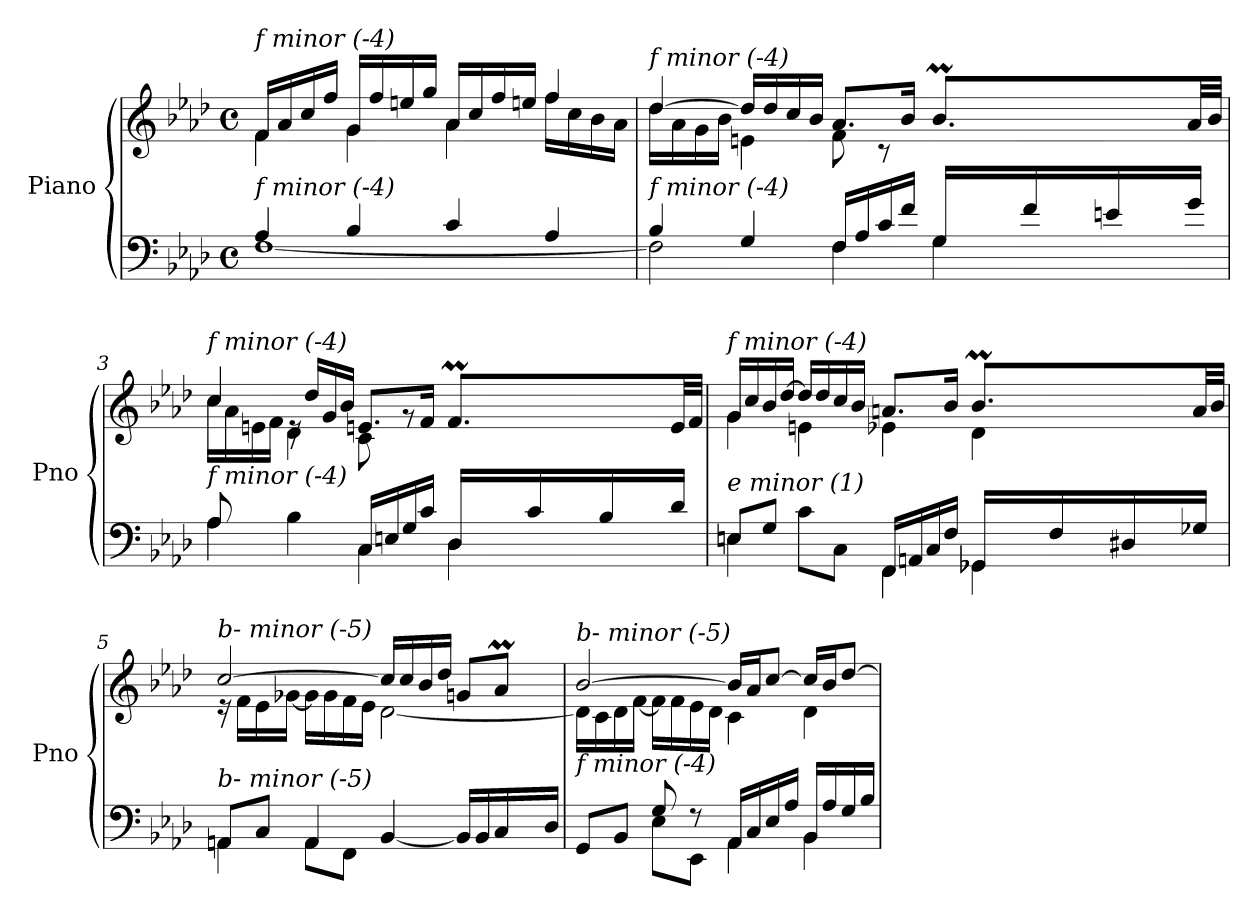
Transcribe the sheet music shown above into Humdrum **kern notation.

**kern	**kern
*part1	*part1
*staff2	*staff1
*I"Piano	*
*I'Pno	*
*clefF4	*clefG2
*k[b-e-a-d-]	*k[b-e-a-d-]
*M4/4	*M4/4
*met(c)	*met(c)
=1	=1
*^	*^
!	!	!LO:TX:i:t=f minor (-4)	!
!LO:TX:i:t=f minor (-4)	!	!	!
4A-/	[1F	16f/LL	4f\
.	.	16a-/	.
.	.	16cc/	.
.	.	16ff/JJ	.
4B-/	.	16g/LL	4g\
.	.	16ff/	.
.	.	16een/	.
.	.	16gg/JJ	.
4c/	.	16a-/LL	4a-\
.	.	16cc/	.
.	.	16ff/	.
.	.	16een/JJ	.
4A-/	.	4ff/	16ff\LL
.	.	.	16cc\
.	.	.	16b-\
.	.	.	16a-\JJ
=2	=2	=2	=2
*	*^	*	*
!	!	!	!LO:TX:i:t=f minor (-4)	!
!LO:TX:i:t=f minor (-4)	!	!	!	!
2...ryy	4B-/	2F\]	[4dd-/	16dd-\LL
.	.	.	.	16a-\
.	.	.	.	16g\
.	.	.	.	16b-\JJ
.	4G/	.	16dd-/LL]	4en\
.	.	.	16dd-/	.
.	.	.	16cc/	.
.	.	.	16b-/JJ	.
.	16F/LL	4F\	8.a-/L	8f\
.	16A-/	.	.	.
.	16c/	.	.	8r
.	16f/JJ	.	16b-/Jk	.
.	16G/LL	4G\	8.b-M/L	64ccyy
.	.	.	.	64b-yy
.	.	.	.	64ccyy
.	.	.	.	64b-yy
.	16f/	.	.	64ccyy
.	.	.	.	64b-yy
.	.	.	.	64ccyy
.	.	.	.	64b-yy
.	16en/	.	.	64ccyy
.	.	.	.	64b-yy
.	.	.	.	64ccyy
.	.	.	.	64b-yy
16ryy	16g/JJ	.	32a-/LL	16ryy
.	.	.	32b-/JJJ	.
!!LO:LB:g=z
=3	=3	=3	=3	=3
*	*	*	*	*^
!	!	!	!LO:TX:i:t=f minor (-4)	!	!
!LO:TX:i:t=f minor (-4)	!	!	!	!	!
2...ryy	4A-\	8A-/	4cc/	16cc\LL	8ryy
.	.	.	.	16a-\	.
.	.	4.ryy	.	16en\	4.ryy
.	.	.	.	16f\JJ	.
.	4B-\	.	16re	4d-\	.
.	.	.	16dd-/LL	.	.
.	.	.	16g/	.	.
.	.	.	16b-/JJ	.	.
.	16C/LL	4C\	8.en/L	8c\	2ryy
.	16En/	.	.	.	.
.	16G/	.	.	8rg	.
.	16c/JJ	.	16f/Jk	.	.
.	16D-/LL	4D-\	8.fM/L	64gyy	.
.	.	.	.	64fyy	.
.	.	.	.	64gyy	.
.	.	.	.	64fyy	.
.	16c/	.	.	64gyy	.
.	.	.	.	64fyy	.
.	.	.	.	64gyy	.
.	.	.	.	64fyy	.
.	16B-/	.	.	64gyy	.
.	.	.	.	64fyy	.
.	.	.	.	64gyy	.
.	.	.	.	64fyy	.
16ryy	16d-/JJ	.	32e/LL	16ryy	.
.	.	.	32f/JJJ	.	.
!!LO:LB:g=z
=4	=4	=4	=4	=4	=4
*	*	*	*	*	*^
!	!	!	!LO:TX:i:t=f minor (-4)	!	!	!
!LO:TX:i:t=e minor (1)	!	!	!	!	!	!
2.ryy	8En/L	4En\	16g/LL	4g\	2.ryy	4ryy
.	.	.	16cc/	.	.	.
.	8G/J	.	16b-/	.	.	.
.	.	.	[16dd-/JJ	.	.	.
.	8c\L	4ryy	16dd-/LL]	4en\	.	4ryy
.	.	.	16dd-/	.	.	.
.	8C\J	.	16cc/	.	.	.
.	.	.	16b-/JJ	.	.	.
.	16FF/LL	4FF\	8.an/L	4e-X\	.	2ryy
.	16AAn/	.	.	.	.	.
.	16C/	.	.	.	.	.
.	16F/JJ	.	16b-/Jk	.	.	.
8.ryy	16GG-X/LL	4GG-X\	8.b-M/L	4d-\	64ccyy	.
.	.	.	.	.	64b-yy	.
.	.	.	.	.	64ccyy	.
.	.	.	.	.	64b-yy	.
.	16F/	.	.	.	64ccyy	.
.	.	.	.	.	64b-yy	.
.	.	.	.	.	64ccyy	.
.	.	.	.	.	64b-yy	.
.	16D#Xi/	.	.	.	64ccyy	.
.	.	.	.	.	64b-yy	.
.	.	.	.	.	64ccyy	.
.	.	.	.	.	64b-yy	.
16ryy	16G-X/JJ	.	32a/LL	.	16ryy	.
.	.	.	32b-/JJJ	.	.	.
!!LO:LB:g=z	!!	!!	!!
=5	=5	=5	=5	=5	=5	=5
!	!	!	!LO:TX:i:t=b- minor (-5)	!	!	!
!LO:TX:i:t=b- minor (-5)	!	!	!	!	!	!
2ryy	8AAn/L	4AAn\	[2cc/	16r	2ryy	2ryy
.	.	.	.	16f\LL	.	.
.	8C/J	.	.	16e-\	.	.
.	.	.	.	[16g-X\JJ	.	.
.	4AA/	8AA\L	.	16g-\LL]	.	.
.	.	.	.	16g-\	.	.
.	.	8FF\J	.	16f\	.	.
.	.	.	.	16e-\JJ	.	.
4ryy	[4BB-/	2ryy	16cc/LL]	[2d-\	4ryy	2ryy
.	.	.	16cc/	.	.	.
.	.	.	16b-/	.	.	.
.	.	.	16dd-/JJ	.	.	.
8ryy	16BB-/LL]	.	8gn/L	.	8ryy	.
.	16BB-/	.	.	.	.	.
64ryy	16C/	.	8a-M/J	.	64ryy	.
16..ryy	.	.	.	.	64b-yy	.
.	.	.	.	.	16.a-yy	.
.	16D-/JJ	.	.	.	.	.
*	*v	*v	*	*	*	*
*	*	*	*	*v	*v
=6	=6	=6	=6	=6
!	!	!LO:TX:i:t=b- minor (-5)	!	!
!LO:TX:i:t=f minor (-4)	!	!	!	!
8GG/L	4ryy	[2b-/	16d-\LL]	4ryy
.	.	.	16c\	.
8BB-/J	.	.	16d-\	.
.	.	.	[16f\JJ	.
8G/	8E-\L	.	16f\LL]	2.ryy
.	.	.	16f\	.
8r	8EE-\J	.	16e-\	.
.	.	.	16d-\JJ	.
16AA-/LL	4AA-\	16b-/LL]	4c\	.
16C/	.	16a-/J	.	.
16E-/	.	[8cc/J	.	.
16A-/JJ	.	.	.	.
16BB-/LL	4BB-\	16cc/LL]	4d-\	.
16A-/	.	16b-/J	.	.
16G/	.	[8dd-/J	.	.
16B-/JJ	.	.	.	.
*v	*v	*	*	*
*	*v	*v	*v
=	=
*-	*-
